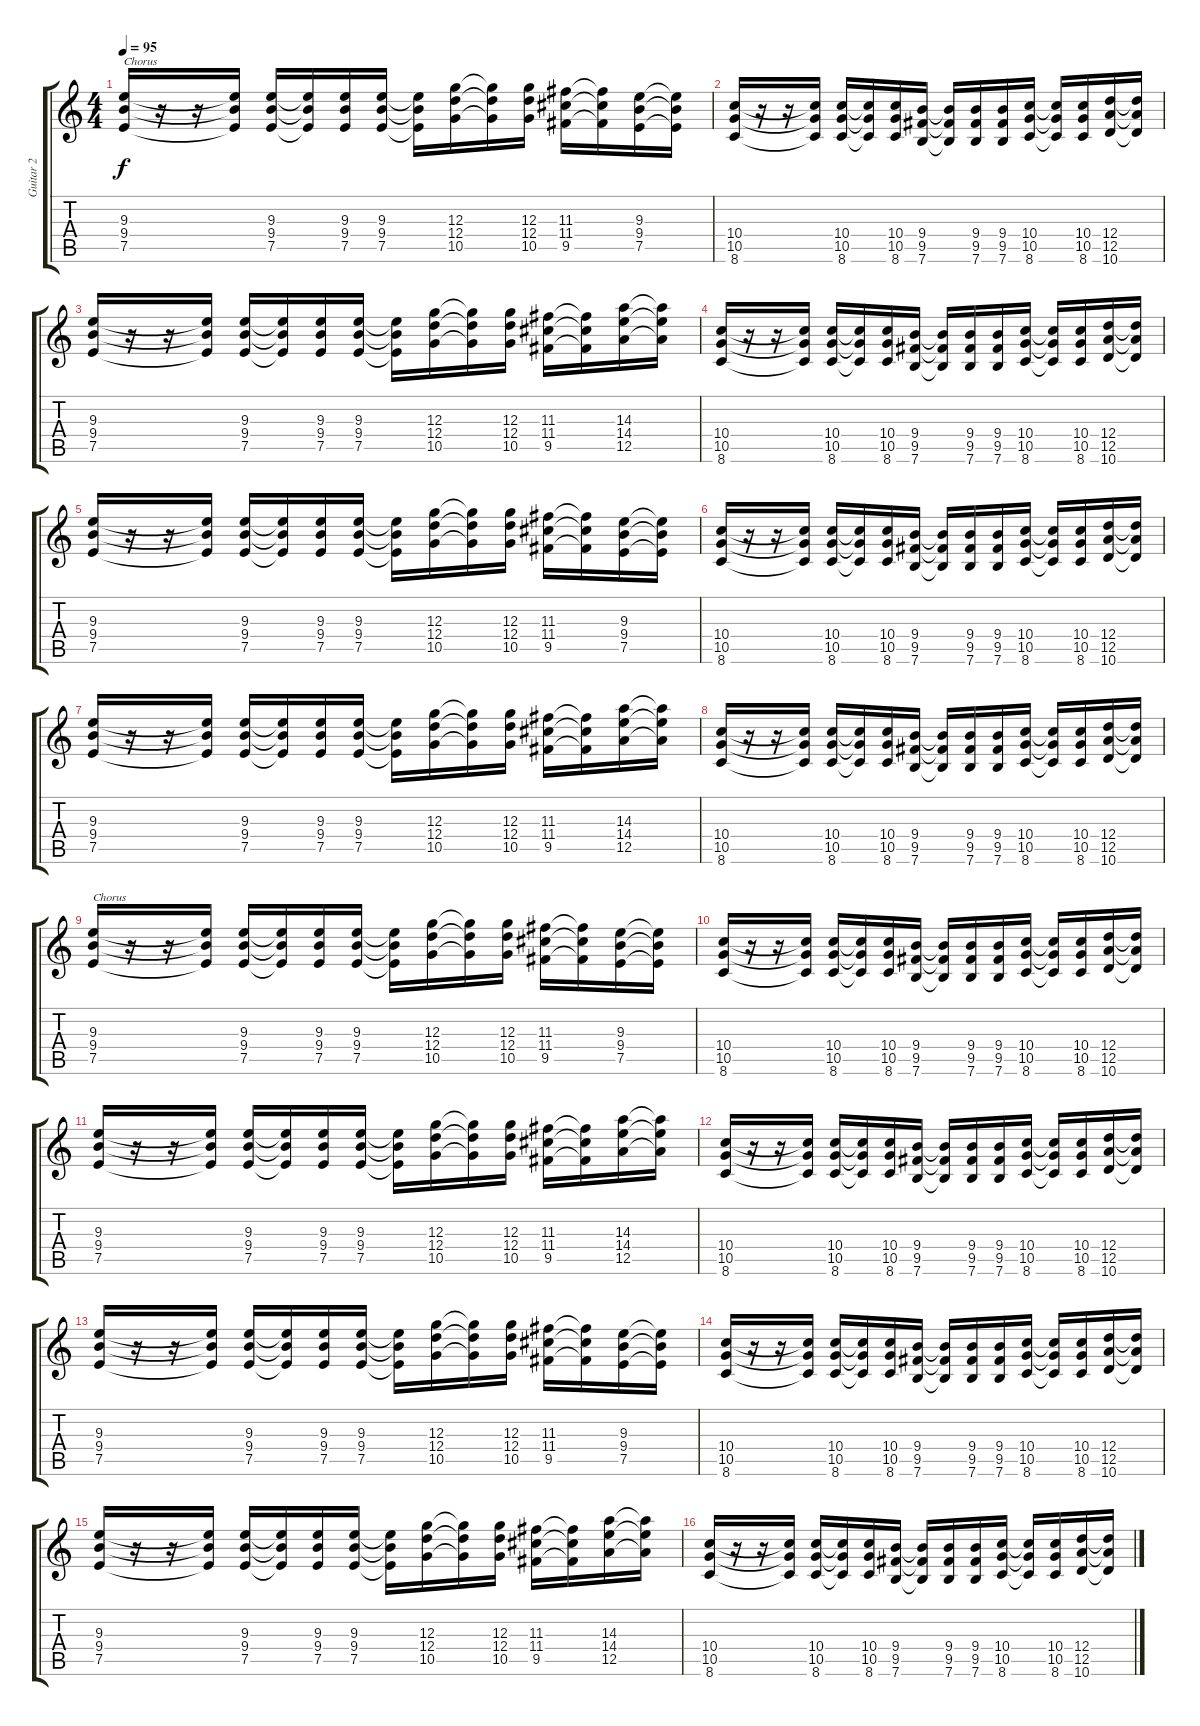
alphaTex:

\track ("Guitar 2" "Guitar 2") {instrument acousticguitarsteel}
\staff {score tabs}
\tuning (E4 B3 G3 D3 A2 E2) {hide}
\ts (4 4)
\tempo 95
\clef g2
\ks c
(9.3 9.4 7.5).16{txt "Chorus" dy f} r.16 r.16 (9.3{t} 9.4{t} 7.5{t}).16 (9.3 9.4 7.5).16 (9.3{t} 9.4{t} 7.5{t}).16 (9.3 9.4 7.5).16 (9.3 9.4 7.5).16 (9.3{t} 9.4{t} 7.5{t}).16 (12.3 12.4 10.5).16 (12.3{t} 12.4{t} 10.5{t}).16 (12.3 12.4 10.5).16 (11.3 11.4 9.5).16 (11.3{t} 11.4{t} 9.5{t}).16 (9.3 9.4 7.5).16 (9.3{t} 9.4{t} 7.5{t}).16 |
(10.4 10.5 8.6).16 r.16 r.16 (10.4{t} 10.5{t} 8.6{t}).16 (10.4 10.5 8.6).16 (10.4{t} 10.5{t} 8.6{t}).16 (10.4 10.5 8.6).16 (9.4 9.5 7.6).16 (9.4{t} 9.5{t} 7.6{t}).16 (9.4 9.5 7.6).16 (9.4 9.5 7.6).16 (10.4 10.5 8.6).16 (10.4{t} 10.5{t} 8.6{t}).16 (10.4 10.5 8.6).16 (12.4 12.5 10.6).16 (12.4{t} 12.5{t} 10.6{t}).16 |
(9.3 9.4 7.5).16 r.16 r.16 (9.3{t} 9.4{t} 7.5{t}).16 (9.3 9.4 7.5).16 (9.3{t} 9.4{t} 7.5{t}).16 (9.3 9.4 7.5).16 (9.3 9.4 7.5).16 (9.3{t} 9.4{t} 7.5{t}).16 (12.3 12.4 10.5).16 (12.3{t} 12.4{t} 10.5{t}).16 (12.3 12.4 10.5).16 (11.3 11.4 9.5).16 (11.3{t} 11.4{t} 9.5{t}).16 (14.3 14.4 12.5).16 (14.3{t} 14.4{t} 12.5{t}).16 |
(10.4 10.5 8.6).16 r.16 r.16 (10.4{t} 10.5{t} 8.6{t}).16 (10.4 10.5 8.6).16 (10.4{t} 10.5{t} 8.6{t}).16 (10.4 10.5 8.6).16 (9.4 9.5 7.6).16 (9.4{t} 9.5{t} 7.6{t}).16 (9.4 9.5 7.6).16 (9.4 9.5 7.6).16 (10.4 10.5 8.6).16 (10.4{t} 10.5{t} 8.6{t}).16 (10.4 10.5 8.6).16 (12.4 12.5 10.6).16 (12.4{t} 12.5{t} 10.6{t}).16 |
(9.3 9.4 7.5).16 r.16 r.16 (9.3{t} 9.4{t} 7.5{t}).16 (9.3 9.4 7.5).16 (9.3{t} 9.4{t} 7.5{t}).16 (9.3 9.4 7.5).16 (9.3 9.4 7.5).16 (9.3{t} 9.4{t} 7.5{t}).16 (12.3 12.4 10.5).16 (12.3{t} 12.4{t} 10.5{t}).16 (12.3 12.4 10.5).16 (11.3 11.4 9.5).16 (11.3{t} 11.4{t} 9.5{t}).16 (9.3 9.4 7.5).16 (9.3{t} 9.4{t} 7.5{t}).16 |
(10.4 10.5 8.6).16 r.16 r.16 (10.4{t} 10.5{t} 8.6{t}).16 (10.4 10.5 8.6).16 (10.4{t} 10.5{t} 8.6{t}).16 (10.4 10.5 8.6).16 (9.4 9.5 7.6).16 (9.4{t} 9.5{t} 7.6{t}).16 (9.4 9.5 7.6).16 (9.4 9.5 7.6).16 (10.4 10.5 8.6).16 (10.4{t} 10.5{t} 8.6{t}).16 (10.4 10.5 8.6).16 (12.4 12.5 10.6).16 (12.4{t} 12.5{t} 10.6{t}).16 |
(9.3 9.4 7.5).16 r.16 r.16 (9.3{t} 9.4{t} 7.5{t}).16 (9.3 9.4 7.5).16 (9.3{t} 9.4{t} 7.5{t}).16 (9.3 9.4 7.5).16 (9.3 9.4 7.5).16 (9.3{t} 9.4{t} 7.5{t}).16 (12.3 12.4 10.5).16 (12.3{t} 12.4{t} 10.5{t}).16 (12.3 12.4 10.5).16 (11.3 11.4 9.5).16 (11.3{t} 11.4{t} 9.5{t}).16 (14.3 14.4 12.5).16 (14.3{t} 14.4{t} 12.5{t}).16 |
(10.4 10.5 8.6).16 r.16 r.16 (10.4{t} 10.5{t} 8.6{t}).16 (10.4 10.5 8.6).16 (10.4{t} 10.5{t} 8.6{t}).16 (10.4 10.5 8.6).16 (9.4 9.5 7.6).16 (9.4{t} 9.5{t} 7.6{t}).16 (9.4 9.5 7.6).16 (9.4 9.5 7.6).16 (10.4 10.5 8.6).16 (10.4{t} 10.5{t} 8.6{t}).16 (10.4 10.5 8.6).16 (12.4 12.5 10.6).16 (12.4{t} 12.5{t} 10.6{t}).16 |
(9.3 9.4 7.5).16{txt "Chorus"} r.16 r.16 (9.3{t} 9.4{t} 7.5{t}).16 (9.3 9.4 7.5).16 (9.3{t} 9.4{t} 7.5{t}).16 (9.3 9.4 7.5).16 (9.3 9.4 7.5).16 (9.3{t} 9.4{t} 7.5{t}).16 (12.3 12.4 10.5).16 (12.3{t} 12.4{t} 10.5{t}).16 (12.3 12.4 10.5).16 (11.3 11.4 9.5).16 (11.3{t} 11.4{t} 9.5{t}).16 (9.3 9.4 7.5).16 (9.3{t} 9.4{t} 7.5{t}).16 |
(10.4 10.5 8.6).16 r.16 r.16 (10.4{t} 10.5{t} 8.6{t}).16 (10.4 10.5 8.6).16 (10.4{t} 10.5{t} 8.6{t}).16 (10.4 10.5 8.6).16 (9.4 9.5 7.6).16 (9.4{t} 9.5{t} 7.6{t}).16 (9.4 9.5 7.6).16 (9.4 9.5 7.6).16 (10.4 10.5 8.6).16 (10.4{t} 10.5{t} 8.6{t}).16 (10.4 10.5 8.6).16 (12.4 12.5 10.6).16 (12.4{t} 12.5{t} 10.6{t}).16 |
(9.3 9.4 7.5).16 r.16 r.16 (9.3{t} 9.4{t} 7.5{t}).16 (9.3 9.4 7.5).16 (9.3{t} 9.4{t} 7.5{t}).16 (9.3 9.4 7.5).16 (9.3 9.4 7.5).16 (9.3{t} 9.4{t} 7.5{t}).16 (12.3 12.4 10.5).16 (12.3{t} 12.4{t} 10.5{t}).16 (12.3 12.4 10.5).16 (11.3 11.4 9.5).16 (11.3{t} 11.4{t} 9.5{t}).16 (14.3 14.4 12.5).16 (14.3{t} 14.4{t} 12.5{t}).16 |
(10.4 10.5 8.6).16 r.16 r.16 (10.4{t} 10.5{t} 8.6{t}).16 (10.4 10.5 8.6).16 (10.4{t} 10.5{t} 8.6{t}).16 (10.4 10.5 8.6).16 (9.4 9.5 7.6).16 (9.4{t} 9.5{t} 7.6{t}).16 (9.4 9.5 7.6).16 (9.4 9.5 7.6).16 (10.4 10.5 8.6).16 (10.4{t} 10.5{t} 8.6{t}).16 (10.4 10.5 8.6).16 (12.4 12.5 10.6).16 (12.4{t} 12.5{t} 10.6{t}).16 |
(9.3 9.4 7.5).16 r.16 r.16 (9.3{t} 9.4{t} 7.5{t}).16 (9.3 9.4 7.5).16 (9.3{t} 9.4{t} 7.5{t}).16 (9.3 9.4 7.5).16 (9.3 9.4 7.5).16 (9.3{t} 9.4{t} 7.5{t}).16 (12.3 12.4 10.5).16 (12.3{t} 12.4{t} 10.5{t}).16 (12.3 12.4 10.5).16 (11.3 11.4 9.5).16 (11.3{t} 11.4{t} 9.5{t}).16 (9.3 9.4 7.5).16 (9.3{t} 9.4{t} 7.5{t}).16 |
(10.4 10.5 8.6).16 r.16 r.16 (10.4{t} 10.5{t} 8.6{t}).16 (10.4 10.5 8.6).16 (10.4{t} 10.5{t} 8.6{t}).16 (10.4 10.5 8.6).16 (9.4 9.5 7.6).16 (9.4{t} 9.5{t} 7.6{t}).16 (9.4 9.5 7.6).16 (9.4 9.5 7.6).16 (10.4 10.5 8.6).16 (10.4{t} 10.5{t} 8.6{t}).16 (10.4 10.5 8.6).16 (12.4 12.5 10.6).16 (12.4{t} 12.5{t} 10.6{t}).16 |
(9.3 9.4 7.5).16 r.16 r.16 (9.3{t} 9.4{t} 7.5{t}).16 (9.3 9.4 7.5).16 (9.3{t} 9.4{t} 7.5{t}).16 (9.3 9.4 7.5).16 (9.3 9.4 7.5).16 (9.3{t} 9.4{t} 7.5{t}).16 (12.3 12.4 10.5).16 (12.3{t} 12.4{t} 10.5{t}).16 (12.3 12.4 10.5).16 (11.3 11.4 9.5).16 (11.3{t} 11.4{t} 9.5{t}).16 (14.3 14.4 12.5).16 (14.3{t} 14.4{t} 12.5{t}).16 |
(10.4 10.5 8.6).16 r.16 r.16 (10.4{t} 10.5{t} 8.6{t}).16 (10.4 10.5 8.6).16 (10.4{t} 10.5{t} 8.6{t}).16 (10.4 10.5 8.6).16 (9.4 9.5 7.6).16 (9.4{t} 9.5{t} 7.6{t}).16 (9.4 9.5 7.6).16 (9.4 9.5 7.6).16 (10.4 10.5 8.6).16 (10.4{t} 10.5{t} 8.6{t}).16 (10.4 10.5 8.6).16 (12.4 12.5 10.6).16 (12.4{t} 12.5{t} 10.6{t}).16
